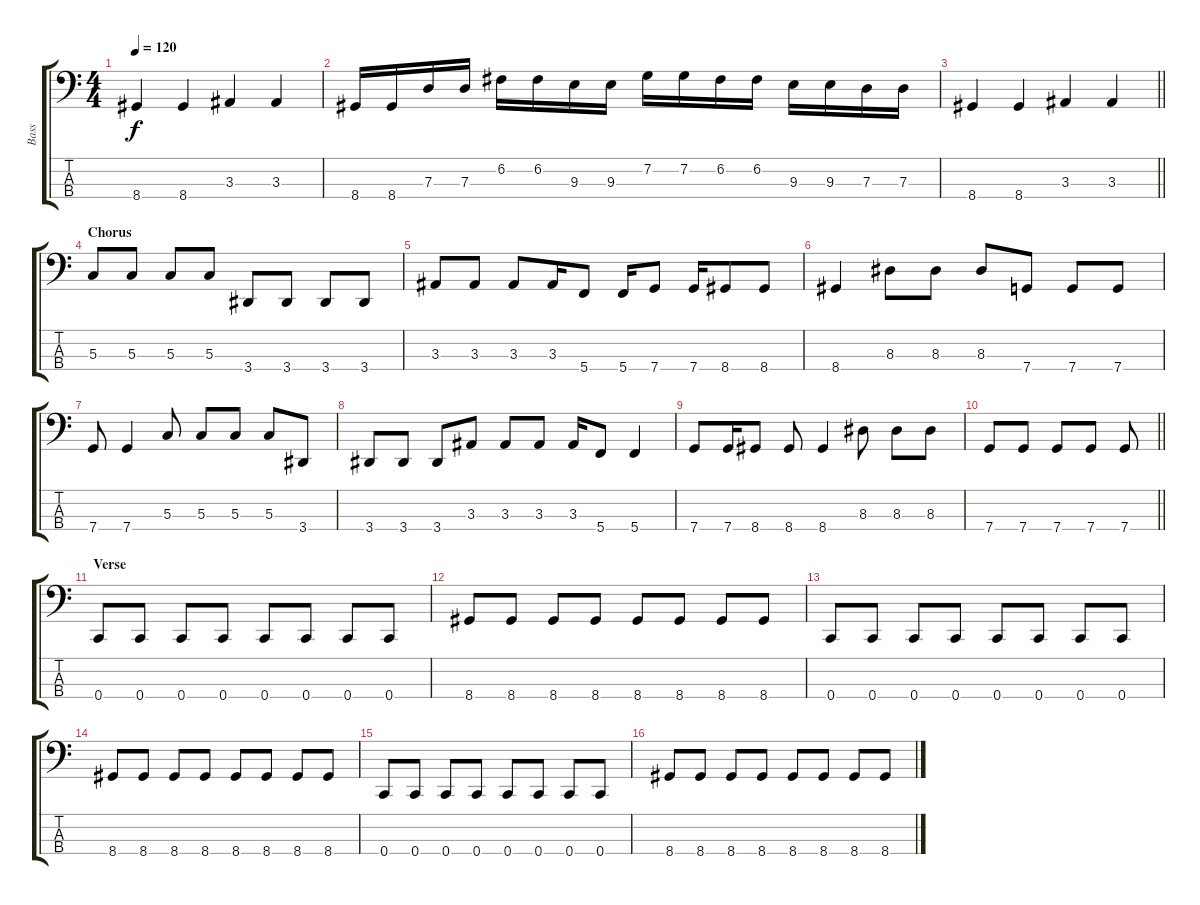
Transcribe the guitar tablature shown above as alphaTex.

\track ("Bass" "Bass") {instrument electricbassfinger}
\staff {score tabs}
\tuning (F2 C2 G1 C1) {hide}
\ts (4 4)
\tempo 120
\clef f4
\ks c
8.4.4{dy f} 8.4.4 3.3.4 3.3.4 |
8.4.16 8.4.16 7.3.16 7.3.16 6.2.16 6.2.16 9.3.16 9.3.16 7.2.16 7.2.16 6.2.16 6.2.16 9.3.16 9.3.16 7.3.16 7.3.16 |
\barLineRight lightlight
8.4.4 8.4.4 3.3.4 3.3.4 |
\section ("" "Chorus")
5.3.8 5.3.8 5.3.8 5.3.8 3.4.8 3.4.8 3.4.8 3.4.8 |
3.3.8 3.3.8 3.3.8 3.3.16 5.4.8 5.4.16 7.4.8 7.4.16 8.4.8 8.4.8 |
8.4.4 8.3.8 8.3.8 8.3.8 7.4.8 7.4.8 7.4.8 |
7.4.8 7.4.4 5.3.8 5.3.8 5.3.8 5.3.8 3.4.8 |
3.4.8 3.4.8 3.4.8 3.3.8 3.3.8 3.3.8 3.3.16 5.4.8 5.4.4 |
7.4.8 7.4.16 8.4.8 8.4.8 8.4.4 8.3.8 8.3.8 8.3.8 |
\barLineRight lightlight
7.4.8 7.4.8 7.4.8 7.4.8 7.4.8 |
\section ("" "Verse")
0.4.8 0.4.8 0.4.8 0.4.8 0.4.8 0.4.8 0.4.8 0.4.8 |
8.4.8 8.4.8 8.4.8 8.4.8 8.4.8 8.4.8 8.4.8 8.4.8 |
0.4.8 0.4.8 0.4.8 0.4.8 0.4.8 0.4.8 0.4.8 0.4.8 |
8.4.8 8.4.8 8.4.8 8.4.8 8.4.8 8.4.8 8.4.8 8.4.8 |
0.4.8 0.4.8 0.4.8 0.4.8 0.4.8 0.4.8 0.4.8 0.4.8 |
8.4.8 8.4.8 8.4.8 8.4.8 8.4.8 8.4.8 8.4.8 8.4.8
